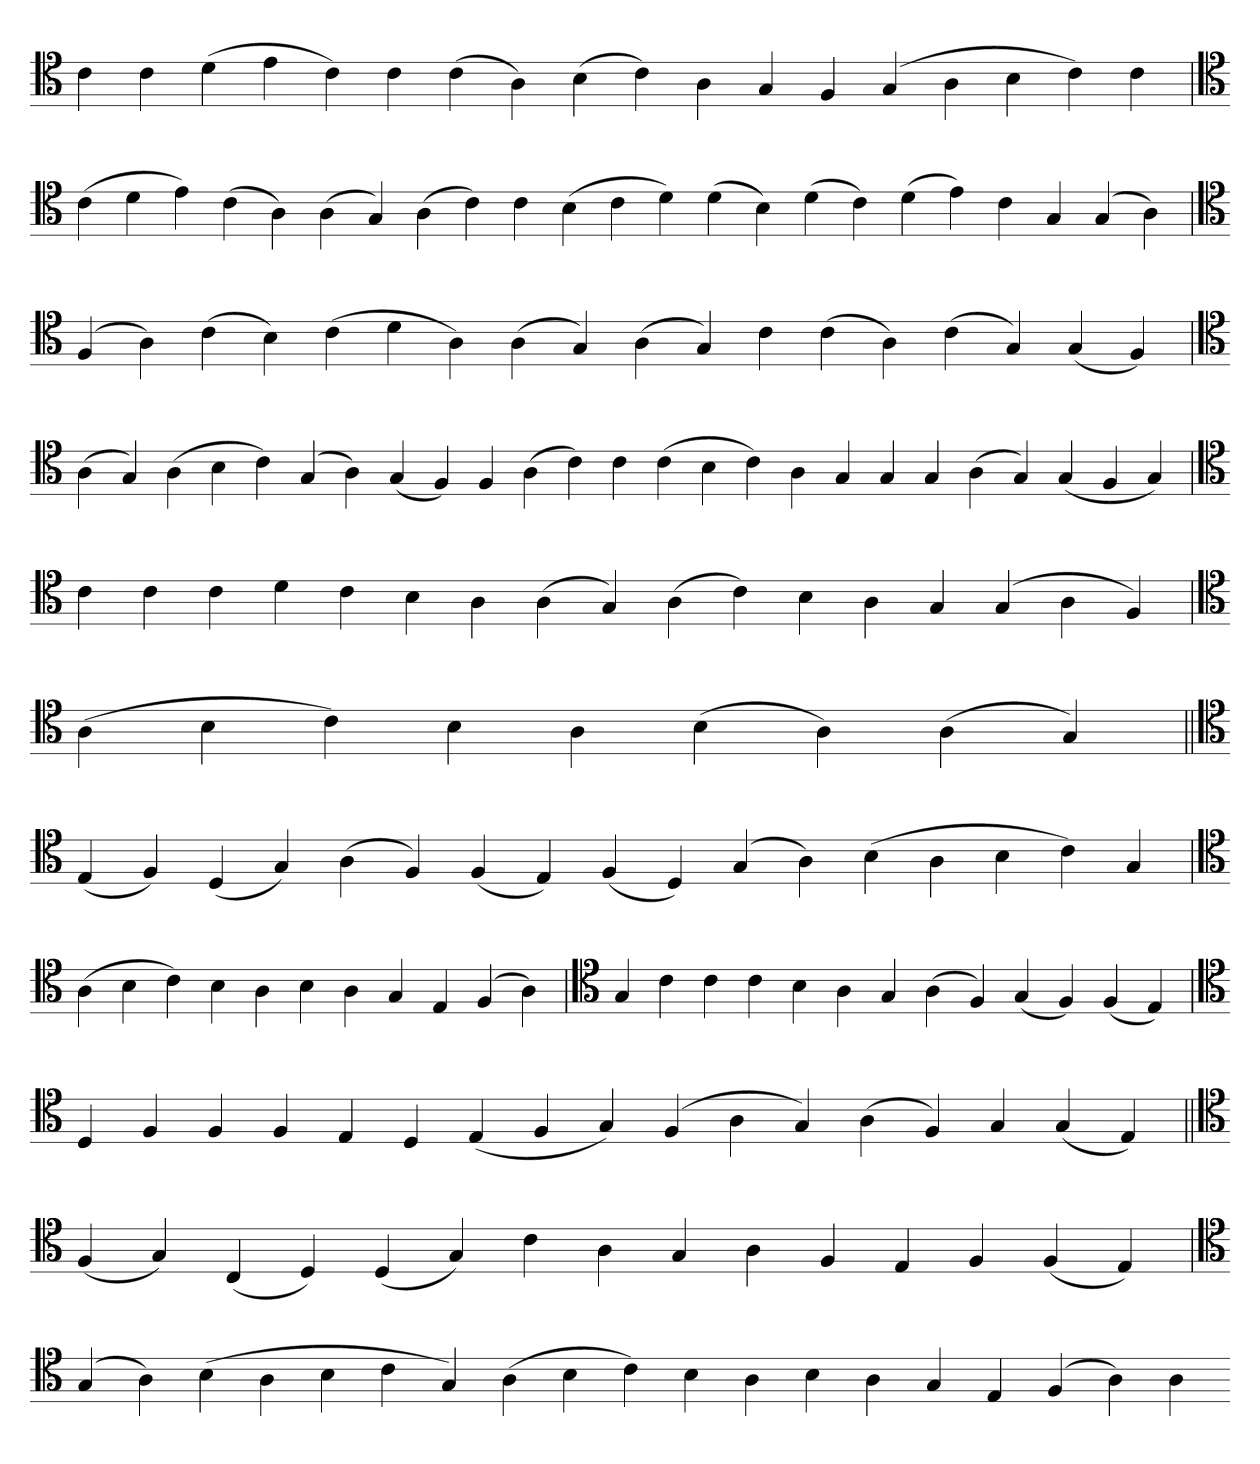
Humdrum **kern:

**kern
*part1
*staff1
*clefC4
=
4c
4c
(4d
4e
4c)
4c
(4c
4A)
(4B
4c)
4A
4G
4F
(4G
4A
4B
4c)
4c
='
*clefC4
(4c
4d
4e)
(4c
4A)
(4A
4G)
(4A
4c)
4c
(4B
4c
4d)
(4d
4B)
(4d
4c)
(4d
4e)
4c
4G
(4G
4A)
=`
*clefC4
(4F
4A)
(4c
4B)
(4c
4d
4A)
(4A
4G)
(4A
4G)
4c
(4c
4A)
(4c
4G)
(4G
4F)
=
*clefC4
(4A
4G)
(4A
4B
4c)
(4G
4A)
(4G
4F)
4F
(4A
4c)
4c
(4c
4B
4c)
4A
4G
4G
4G
(4A
4G)
(4G
4F
4G)
=`
*clefC4
4c
4c
4c
4d
4c
4B
4A
(4A
4G)
(4A
4c)
4B
4A
4G
(4G
4A
4F)
=`
*clefC4
(4A
4B
4c)
4B
4A
(4B
4A)
(4A
4G)
=||
*clefC4
(4E
4F)
(4D
4G)
(4A
4F)
(4F
4E)
(4F
4D)
(4G
4A)
(4B
4A
4B
4c)
4G
=`
*clefC4
(4A
4B
4c)
4B
4A
4B
4A
4G
4E
(4F
4A)
=`
*clefC4
4G
4c
4c
4c
4B
4A
4G
(4A
4F)
(4G
4F)
(4F
4E)
=`
*clefC4
4D
4F
4F
4F
4E
4D
(4E
4F
4G)
(4F
4A
4G)
(4A
4F)
4G
(4G
4E)
=||
*clefC4
(4F
4G)
(4C
4D)
(4D
4G)
4c
4A
4G
4A
4F
4E
4F
(4F
4E)
=`
*clefC4
(4G
4A)
(4B
4A
4B
4c
4G)
(4A
4B
4c)
4B
4A
4B
4A
4G
4E
(4F
4A)
4A
=-
*-
